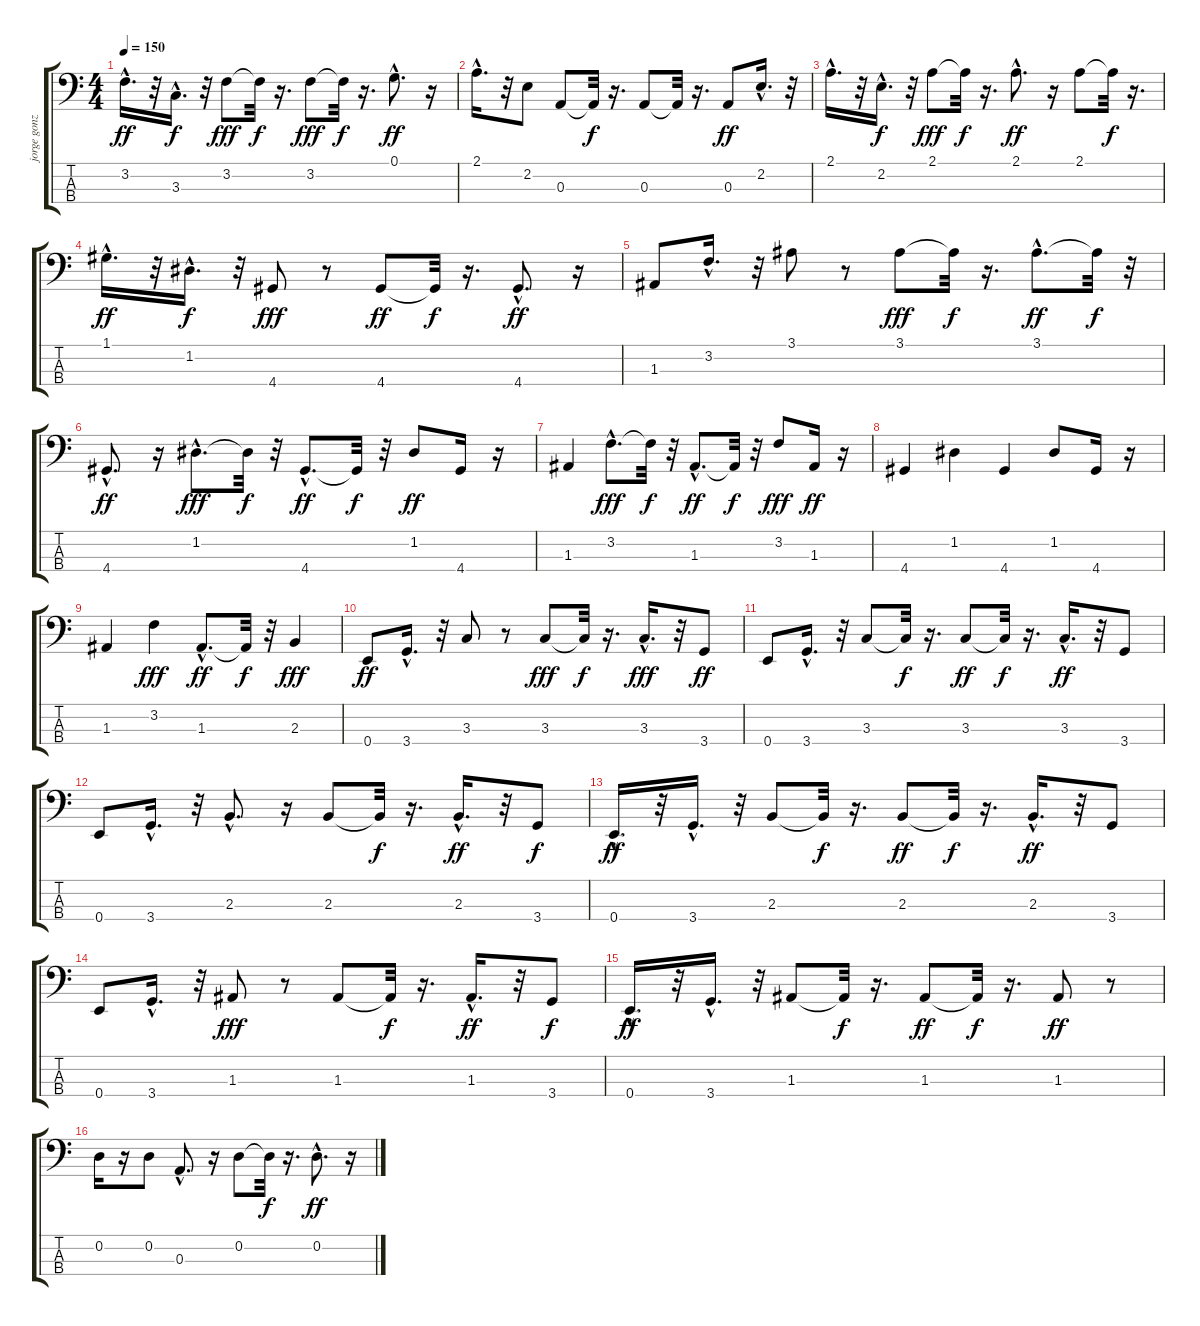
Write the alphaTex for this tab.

\track ("jorge gonzalez" "jorge gonz") {instrument electricbasspick}
\staff {score tabs}
\tuning (G2 D2 A1 E1) {hide}
\ts (4 4)
\tempo 150
\clef f4
\ks c
3.2{hac}.16{d dy ff} r.32 3.3{hac}.16{d dy f} r.32 3.2.8{dy fff} 3.2{t}.32{dy f} r.16{d} 3.2.8{dy fff} 3.2{t}.32{dy f} r.16{d} 0.1{hac}.8{d dy ff} r.16 |
2.1{hac}.16{d} r.32 2.2.8 0.3.8 0.3{t}.32{dy f} r.16{d} 0.3.8 0.3{t}.32 r.16{d} 0.3.8{dy ff} 2.2{hac}.16{d} r.32 |
2.1{hac}.16{d} r.32 2.2{hac}.16{d dy f} r.32 2.1.8{dy fff} 2.1{t}.32{dy f} r.16{d} 2.1{hac}.8{d dy ff} r.16 2.1.8 2.1{t}.32{dy f} r.16{d} |
1.1{hac}.16{d dy ff} r.32 1.2{hac}.16{d dy f} r.32 4.4.8{dy fff} r.8 4.4.8{dy ff} 4.4{t}.32{dy f} r.16{d} 4.4{hac}.8{d dy ff} r.16 |
1.3.8 3.2{hac}.16{d} r.32 3.1.8 r.8 3.1.8{dy fff} 3.1{t}.32{dy f} r.16{d} 3.1{hac}.8{d dy ff} 3.1{t}.32{dy f} r.32 |
4.4{hac}.8{d dy ff} r.16 1.2{hac}.8{d dy fff} 1.2{t}.32{dy f} r.32 4.4{hac}.8{d dy ff} 4.4{t}.32{dy f} r.32 1.2.8{dy ff} 4.4.16 r.16 |
1.3.4 3.2{hac}.8{d dy fff} 3.2{t}.32{dy f} r.32 1.3{hac}.8{d dy ff} 1.3{t}.32{dy f} r.32 3.2.8{dy fff} 1.3.16{dy ff} r.16 |
4.4.4 1.2.4 4.4.4 1.2.8 4.4.16 r.16 |
1.3.4 3.2.4{dy fff} 1.3{hac}.8{d dy ff} 1.3{t}.32{dy f} r.32 2.3.4{dy fff} |
0.4.8{dy ff} 3.4{hac}.16{d} r.32 3.3.8 r.8 3.3.8{dy fff} 3.3{t}.32{dy f} r.16{d} 3.3{hac}.16{d dy fff} r.32 3.4.8{dy ff} |
0.4.8 3.4{hac}.16{d} r.32 3.3.8 3.3{t}.32{dy f} r.16{d} 3.3.8{dy ff} 3.3{t}.32{dy f} r.16{d} 3.3{hac}.16{d dy ff} r.32 3.4.8 |
0.4.8 3.4{hac}.16{d} r.32 2.3{hac}.8{d} r.16 2.3.8 2.3{t}.32{dy f} r.16{d} 2.3{hac}.16{d dy ff} r.32 3.4.8{dy f} |
0.4{hac}.16{d dy ff} r.32 3.4{hac}.16{d} r.32 2.3.8 2.3{t}.32{dy f} r.16{d} 2.3.8{dy ff} 2.3{t}.32{dy f} r.16{d} 2.3{hac}.16{d dy ff} r.32 3.4.8 |
0.4.8 3.4{hac}.16{d} r.32 1.3.8{dy fff} r.8 1.3.8 1.3{t}.32{dy f} r.16{d} 1.3{hac}.16{d dy ff} r.32 3.4.8{dy f} |
0.4{hac}.16{d dy ff} r.32 3.4{hac}.16{d} r.32 1.3.8 1.3{t}.32{dy f} r.16{d} 1.3.8{dy ff} 1.3{t}.32{dy f} r.16{d} 1.3.8{dy ff} r.8 |
0.2.16 r.16 0.2.8 0.3{hac}.8{d} r.16 0.2.8 0.2{t}.32{dy f} r.16{d} 0.2{hac}.8{d dy ff} r.16
